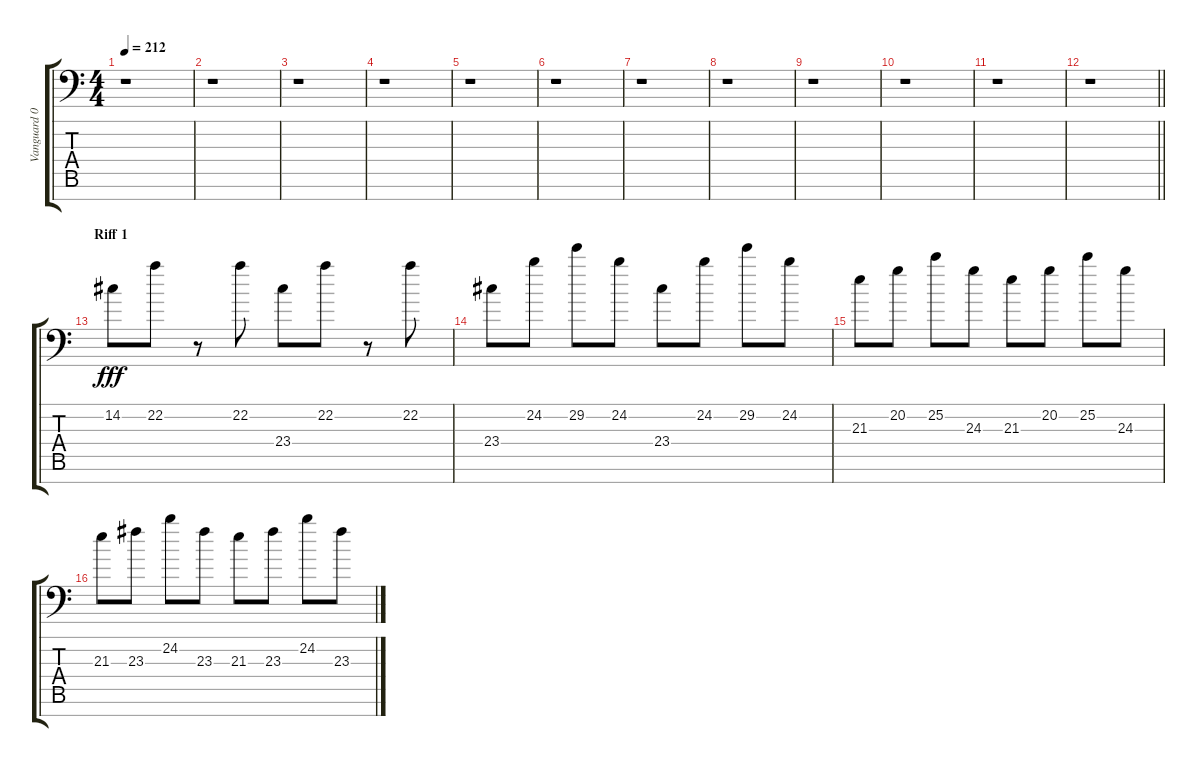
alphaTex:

\track ("Vanguard 07" "Vanguard 0") {instrument lead4chiff}
\staff {score tabs}
\tuning (C8 B3 G3 D3 A2 E2 C-1) {hide}
\ts (4 4)
\tempo 212
\clef f4
\ks c
r.1{dy fff} |
r.1 |
r.1 |
r.1 |
r.1 |
r.1 |
r.1 |
r.1 |
r.1 |
r.1 |
r.1 |
\barLineRight lightlight
r.1 |
\section ("" "Riff 1")
14.2.8 22.2.8 r.8 22.2.8 23.4.8 22.2.8 r.8 22.2.8 |
23.4.8 24.2.8 29.2.8 24.2.8 23.4.8 24.2.8 29.2.8 24.2.8 |
21.3.8 20.2.8 25.2.8 24.3.8 21.3.8 20.2.8 25.2.8 24.3.8 |
21.3.8 23.3.8 24.2.8 23.3.8 21.3.8 23.3.8 24.2.8 23.3.8
